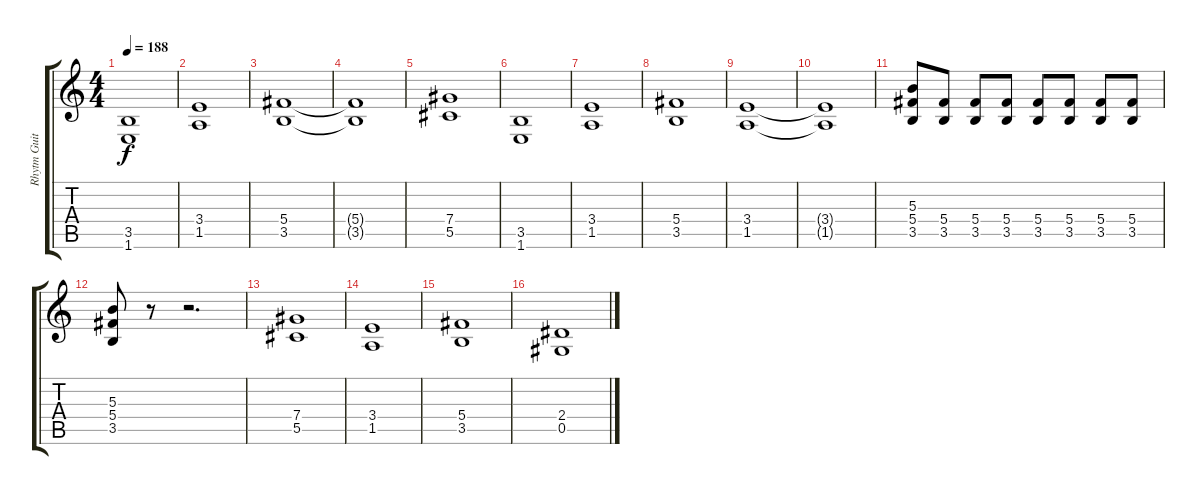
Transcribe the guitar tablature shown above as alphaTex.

\track ("Rhytm Guitar" "Rhytm Guit") {instrument distortionguitar}
\staff {score tabs}
\tuning (Eb4 Bb3 Gb3 Db3 Ab2 Eb2) {hide}
\ts (4 4)
\tempo 188
\clef g2
\ks c
(3.5 1.6).1{dy f} |
(3.4 1.5).1 |
(5.4 3.5).1 |
(5.4{t} 3.5{t}).1 |
(7.4 5.5).1 |
(3.5 1.6).1 |
(3.4 1.5).1 |
(5.4 3.5).1 |
(3.4 1.5).1 |
(3.4{t} 1.5{t}).1 |
(5.3 5.4 3.5).8 (5.4 3.5).8 (5.4 3.5).8 (5.4 3.5).8 (5.4 3.5).8 (5.4 3.5).8 (5.4 3.5).8 (5.4 3.5).8 |
(5.3 5.4 3.5).8 r.8 r.2{d} |
(7.4 5.5).1 |
(3.4 1.5).1 |
(5.4 3.5).1 |
(2.4 0.5).1
